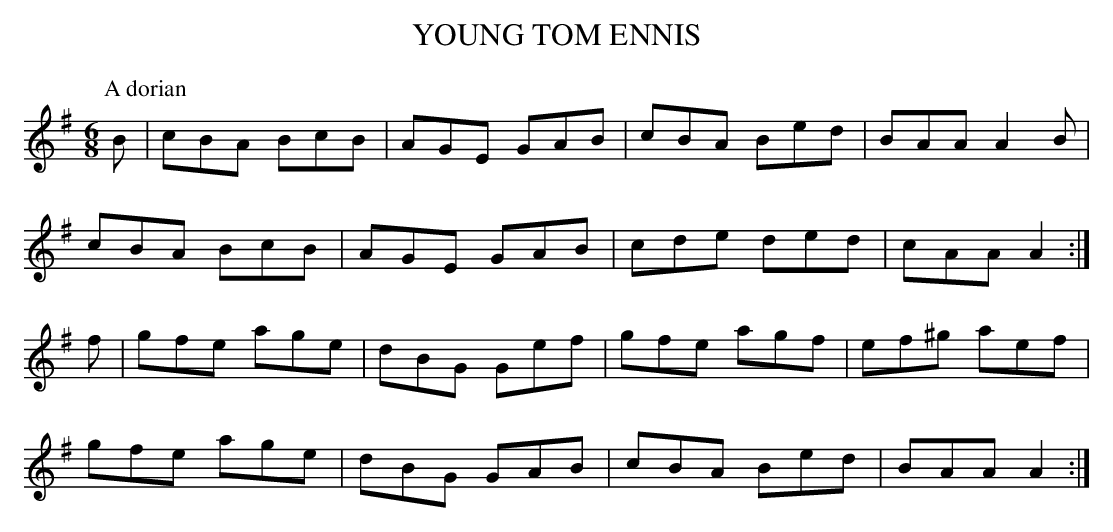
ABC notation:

X:1
T:YOUNG TOM ENNIS
noted violinist in Irish circles in the 19-'teens and 'twenties."
(Brennan)
M:6/8
L:1/8
K:G
P:A dorian
B|cBA BcB|AGE GAB|cBA Bed|BAA A2B|
cBA BcB|AGE GAB|cde ded|cAA A2 :|
f|gfe age|dBG Gef|gfe agf|ef^g aef|
gfe age|dBG GAB|cBA Bed|BAA A2 :|
